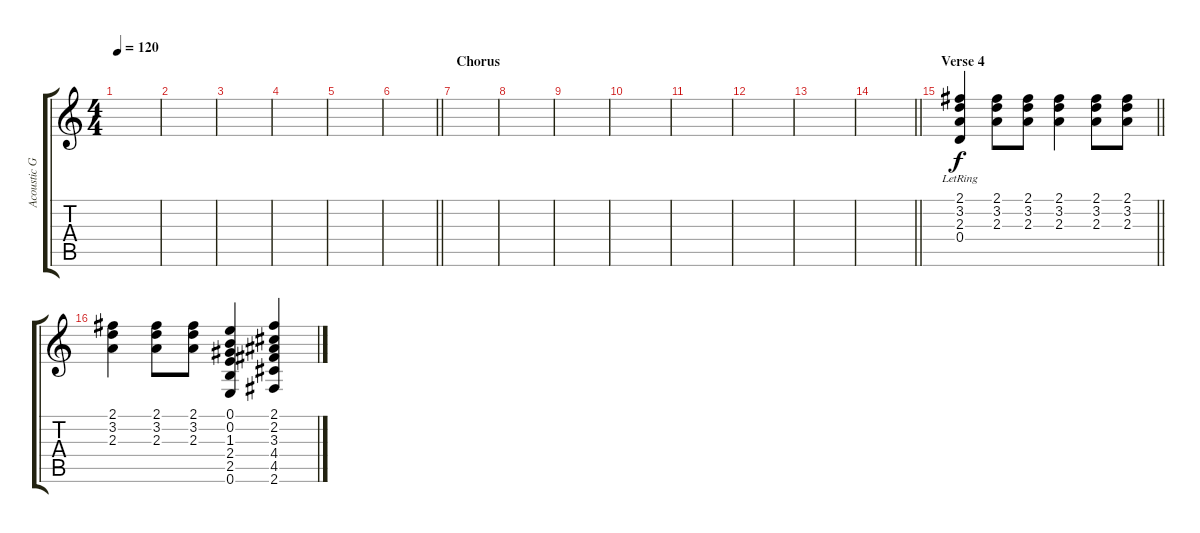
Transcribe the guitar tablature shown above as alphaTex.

\track ("Acoustic Guitar" "Acoustic G") {instrument acousticguitarsteel}
\staff {score tabs}
\tuning (E4 B3 G3 D3 A2 E2) {hide}
\ts (4 4)
\tempo 120
\clef g2
\ks c
|
|
|
|
|
\barLineRight lightlight
|
\section ("" "Chorus")
|
|
|
|
|
|
|
\barLineRight lightlight
|
\section ("" "Verse 4")
\barLineRight lightlight
(2.1 3.2 2.3 0.4{lr}).4 (2.1 3.2 2.3).8 (2.1 3.2 2.3).8 (2.1 3.2 2.3).4 (2.1 3.2 2.3).8 (2.1 3.2 2.3).8 |
(2.1 3.2 2.3).4 (2.1 3.2 2.3).8 (2.1 3.2 2.3).8 (0.1 0.2 1.3 2.4 2.5 0.6).4 (2.1 2.2 3.3 4.4 4.5 2.6).4
